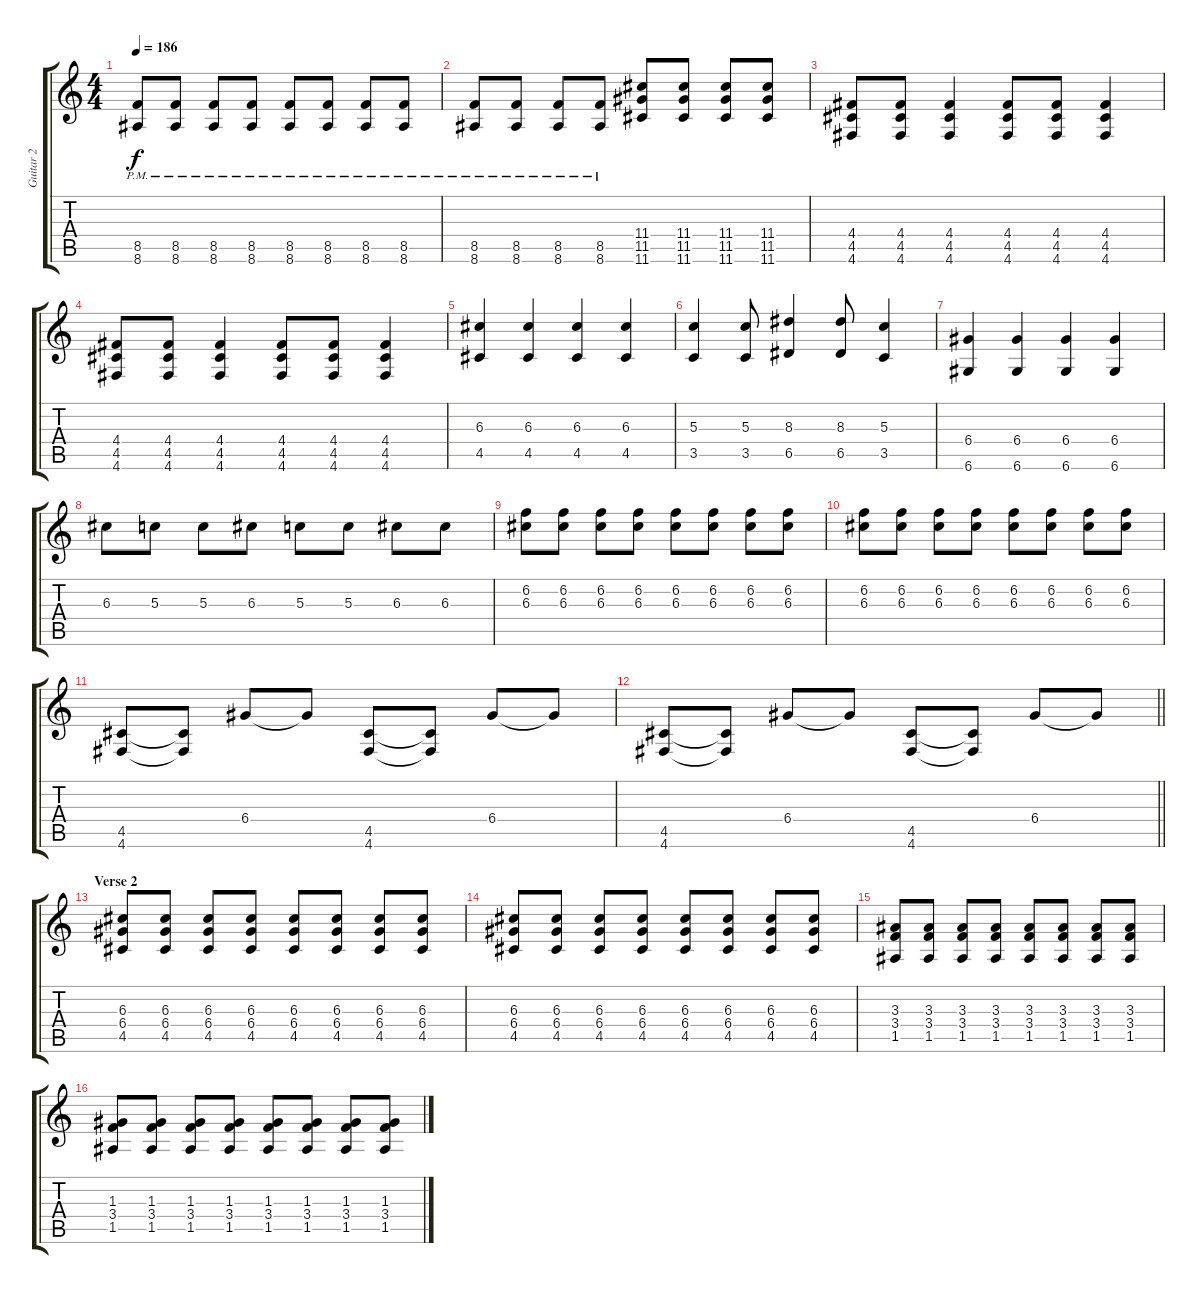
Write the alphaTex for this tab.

\track ("Guitar 2" "Guitar 2") {instrument overdrivenguitar}
\staff {score tabs}
\tuning (E4 B3 G3 D3 A2 D2) {hide}
\ts (4 4)
\tempo 186
\clef g2
\ks c
(8.5{pm} 8.6).8{dy f} (8.5{pm} 8.6).8 (8.5{pm} 8.6).8 (8.5{pm} 8.6).8 (8.5{pm} 8.6).8 (8.5{pm} 8.6).8 (8.5{pm} 8.6).8 (8.5{pm} 8.6).8 |
(8.5{pm} 8.6).8 (8.5{pm} 8.6).8 (8.5{pm} 8.6).8 (8.5{pm} 8.6).8 (11.4 11.5 11.6).8 (11.4 11.5 11.6).8 (11.4 11.5 11.6).8 (11.4 11.5 11.6).8 |
(4.4 4.5 4.6).8 (4.4 4.5 4.6).8 (4.4 4.5 4.6).4 (4.4 4.5 4.6).8 (4.4 4.5 4.6).8 (4.4 4.5 4.6).4 |
(4.4 4.5 4.6).8 (4.4 4.5 4.6).8 (4.4 4.5 4.6).4 (4.4 4.5 4.6).8 (4.4 4.5 4.6).8 (4.4 4.5 4.6).4 |
(6.3 4.5).4 (6.3 4.5).4 (6.3 4.5).4 (6.3 4.5).4 |
(5.3 3.5).4 (5.3 3.5).8 (8.3 6.5).4 (8.3 6.5).8 (5.3 3.5).4 |
(6.4 6.6).4 (6.4 6.6).4 (6.4 6.6).4 (6.4 6.6).4 |
6.3.8 5.3.8 5.3.8 6.3.8 5.3.8 5.3.8 6.3.8 6.3.8 |
(6.2 6.3).8 (6.2 6.3).8 (6.2 6.3).8 (6.2 6.3).8 (6.2 6.3).8 (6.2 6.3).8 (6.2 6.3).8 (6.2 6.3).8 |
(6.2 6.3).8 (6.2 6.3).8 (6.2 6.3).8 (6.2 6.3).8 (6.2 6.3).8 (6.2 6.3).8 (6.2 6.3).8 (6.2 6.3).8 |
(4.5 4.6).8 (4.5{t} 4.6{t}).8 6.4.8 6.4{t}.8 (4.5 4.6).8 (4.5{t} 4.6{t}).8 6.4.8 6.4{t}.8 |
\barLineRight lightlight
(4.5 4.6).8 (4.5{t} 4.6{t}).8 6.4.8 6.4{t}.8 (4.5 4.6).8 (4.5{t} 4.6{t}).8 6.4.8 6.4{t}.8 |
\section ("" "Verse 2")
(6.3 6.4 4.5).8 (6.3 6.4 4.5).8 (6.3 6.4 4.5).8 (6.3 6.4 4.5).8 (6.3 6.4 4.5).8 (6.3 6.4 4.5).8 (6.3 6.4 4.5).8 (6.3 6.4 4.5).8 |
(6.3 6.4 4.5).8 (6.3 6.4 4.5).8 (6.3 6.4 4.5).8 (6.3 6.4 4.5).8 (6.3 6.4 4.5).8 (6.3 6.4 4.5).8 (6.3 6.4 4.5).8 (6.3 6.4 4.5).8 |
(3.3 3.4 1.5).8 (3.3 3.4 1.5).8 (3.3 3.4 1.5).8 (3.3 3.4 1.5).8 (3.3 3.4 1.5).8 (3.3 3.4 1.5).8 (3.3 3.4 1.5).8 (3.3 3.4 1.5).8 |
(1.3 3.4 1.5).8 (1.3 3.4 1.5).8 (1.3 3.4 1.5).8 (1.3 3.4 1.5).8 (1.3 3.4 1.5).8 (1.3 3.4 1.5).8 (1.3 3.4 1.5).8 (1.3 3.4 1.5).8
